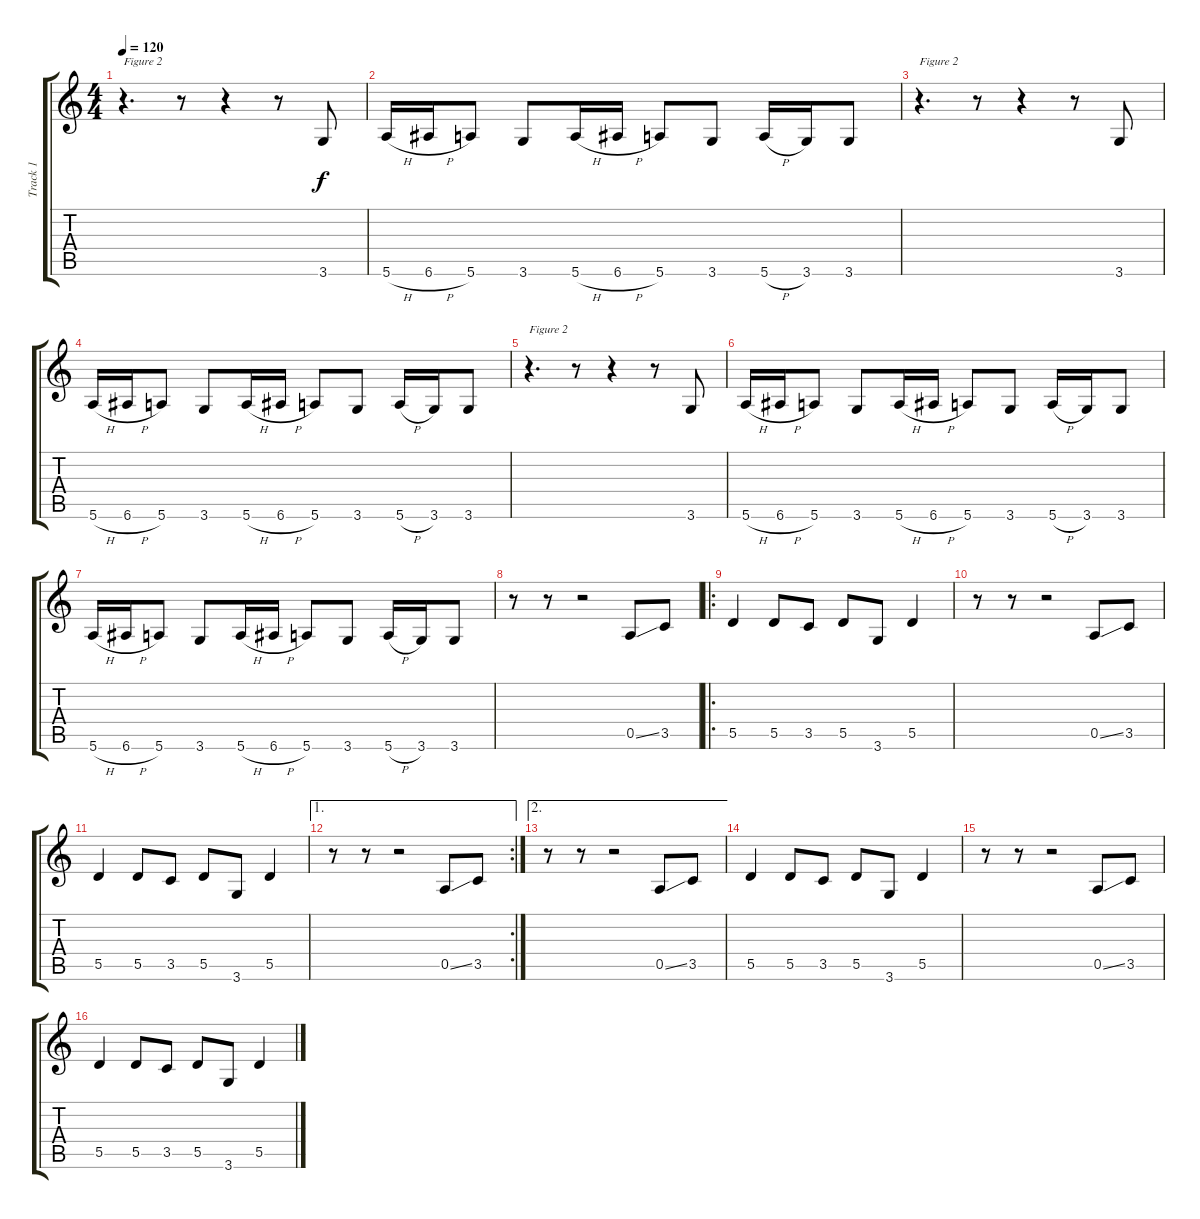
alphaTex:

\track ("Track 1" "Track 1") {instrument overdrivenguitar}
\staff {score tabs}
\tuning (E4 B3 G3 D3 A2 E2) {hide}
\ts (4 4)
\tempo 120
\clef g2
\ks c
r.4{d txt "Figure 2" dy f} r.8 r.4 r.8 3.6.8 |
5.6{h}.16 6.6{h}.16 5.6.8 3.6.8 5.6{h}.16 6.6{h}.16 5.6.8 3.6.8 5.6{h}.16 3.6.16 3.6.8 |
r.4{d txt "Figure 2"} r.8 r.4 r.8 3.6.8 |
5.6{h}.16 6.6{h}.16 5.6.8 3.6.8 5.6{h}.16 6.6{h}.16 5.6.8 3.6.8 5.6{h}.16 3.6.16 3.6.8 |
r.4{d txt "Figure 2"} r.8 r.4 r.8 3.6.8 |
5.6{h}.16 6.6{h}.16 5.6.8 3.6.8 5.6{h}.16 6.6{h}.16 5.6.8 3.6.8 5.6{h}.16 3.6.16 3.6.8 |
5.6{h}.16 6.6{h}.16 5.6.8 3.6.8 5.6{h}.16 6.6{h}.16 5.6.8 3.6.8 5.6{h}.16 3.6.16 3.6.8 |
r.8 r.8 r.2 0.5{ss}.8 3.5.8 |
\ro
5.5.4 5.5.8 3.5.8 5.5.8 3.6.8 5.5.4 |
r.8 r.8 r.2 0.5{ss}.8 3.5.8 |
5.5.4 5.5.8 3.5.8 5.5.8 3.6.8 5.5.4 |
\ae 1
\rc 2
r.8 r.8 r.2 0.5{ss}.8 3.5.8 |
\ae 2
r.8 r.8 r.2 0.5{ss}.8 3.5.8 |
5.5.4 5.5.8 3.5.8 5.5.8 3.6.8 5.5.4 |
r.8 r.8 r.2 0.5{ss}.8 3.5.8 |
5.5.4 5.5.8 3.5.8 5.5.8 3.6.8 5.5.4
